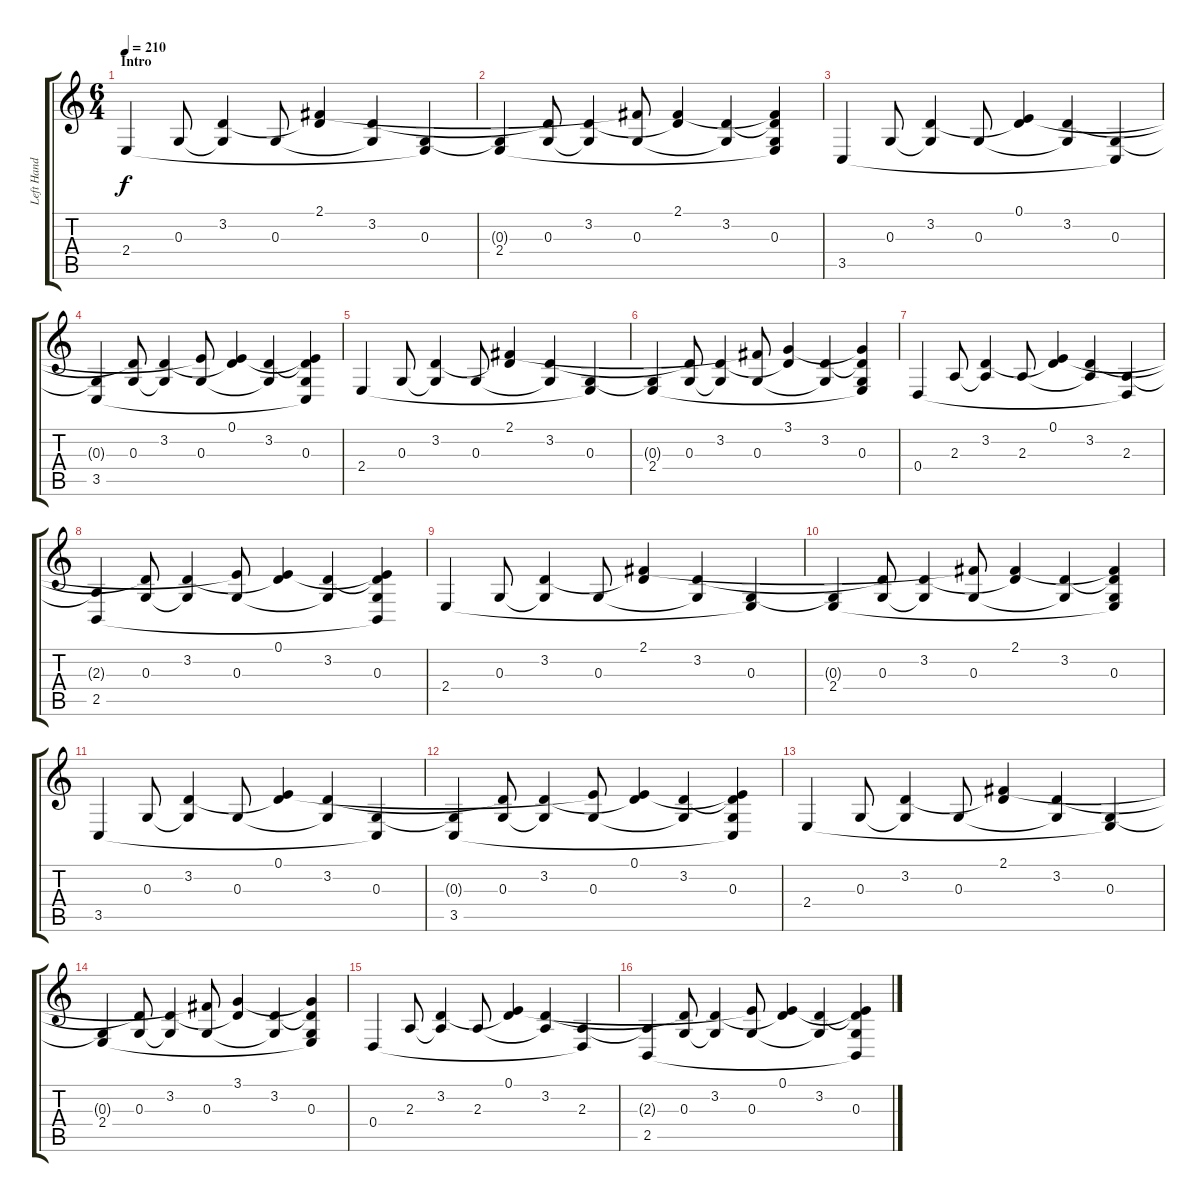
\track ("Left Hand" "Left Hand") {instrument acousticgrandpiano}
\staff {score tabs}
\tuning (E4 B3 G3 D3 A2 E2) {hide}
\ts (6 4)
\section ("" "Intro")
\tempo 210
\clef g2
\ks c
2.4.4{dy f volume 13 instrument acousticgrandpiano} 0.3.8 (3.2 0.3{t}).4 0.3.8 (2.1 3.2{t}).4 (3.2 0.3{t}).4 (0.3 2.4{t}).4 |
(0.3{t} 2.4).4 (3.2{t} 0.3).8 (3.2 0.3{t}).4 (2.1{t} 0.3).8 (2.1 3.2{t}).4 (3.2 0.3{t}).4 (2.1{t} 3.2{t} 0.3 2.4{t}).4 |
3.5.4 0.3.8 (3.2 0.3{t}).4 0.3.8 (0.1 3.2{t}).4 (3.2 0.3{t}).4 (0.3 3.5{t}).4 |
(0.3{t} 3.5).4 (3.2{t} 0.3).8 (3.2 0.3{t}).4 (0.1{t} 0.3).8 (0.1 3.2{t}).4 (3.2 0.3{t}).4 (0.1{t} 3.2{t} 0.3 3.5{t}).4 |
2.4.4 0.3.8 (3.2 0.3{t}).4 0.3.8 (2.1 3.2{t}).4 (3.2 0.3{t}).4 (0.3 2.4{t}).4 |
(0.3{t} 2.4).4 (3.2{t} 0.3).8 (3.2 0.3{t}).4 (2.1{t} 0.3).8 (3.1 3.2{t}).4 (3.2 0.3{t}).4 (3.1{t} 3.2{t} 0.3 2.4{t}).4 |
0.4.4 2.3.8 (3.2 2.3{t}).4 2.3.8 (0.1 3.2{t}).4 (3.2 2.3{t}).4 (2.3 0.4{t}).4 |
(2.3{t} 2.5).4 (3.2{t} 0.3).8 (3.2 0.3{t}).4 (0.1{t} 0.3).8 (0.1 3.2{t}).4 (3.2 0.3{t}).4 (0.1{t} 3.2{t} 0.3 2.5{t}).4 |
2.4.4 0.3.8 (3.2 0.3{t}).4 0.3.8 (2.1 3.2{t}).4 (3.2 0.3{t}).4 (0.3 2.4{t}).4 |
(0.3{t} 2.4).4 (3.2{t} 0.3).8 (3.2 0.3{t}).4 (2.1{t} 0.3).8 (2.1 3.2{t}).4 (3.2 0.3{t}).4 (2.1{t} 3.2{t} 0.3 2.4{t}).4 |
3.5.4 0.3.8 (3.2 0.3{t}).4 0.3.8 (0.1 3.2{t}).4 (3.2 0.3{t}).4 (0.3 3.5{t}).4 |
(0.3{t} 3.5).4 (3.2{t} 0.3).8 (3.2 0.3{t}).4 (0.1{t} 0.3).8 (0.1 3.2{t}).4 (3.2 0.3{t}).4 (0.1{t} 3.2{t} 0.3 3.5{t}).4 |
2.4.4 0.3.8 (3.2 0.3{t}).4 0.3.8 (2.1 3.2{t}).4 (3.2 0.3{t}).4 (0.3 2.4{t}).4 |
(0.3{t} 2.4).4 (3.2{t} 0.3).8 (3.2 0.3{t}).4 (2.1{t} 0.3).8 (3.1 3.2{t}).4 (3.2 0.3{t}).4 (3.1{t} 3.2{t} 0.3 2.4{t}).4 |
0.4.4 2.3.8 (3.2 2.3{t}).4 2.3.8 (0.1 3.2{t}).4 (3.2 2.3{t}).4 (2.3 0.4{t}).4 |
(2.3{t} 2.5).4 (3.2{t} 0.3).8 (3.2 0.3{t}).4 (0.1{t} 0.3).8 (0.1 3.2{t}).4 (3.2 0.3{t}).4 (0.1{t} 3.2{t} 0.3 2.5{t}).4
